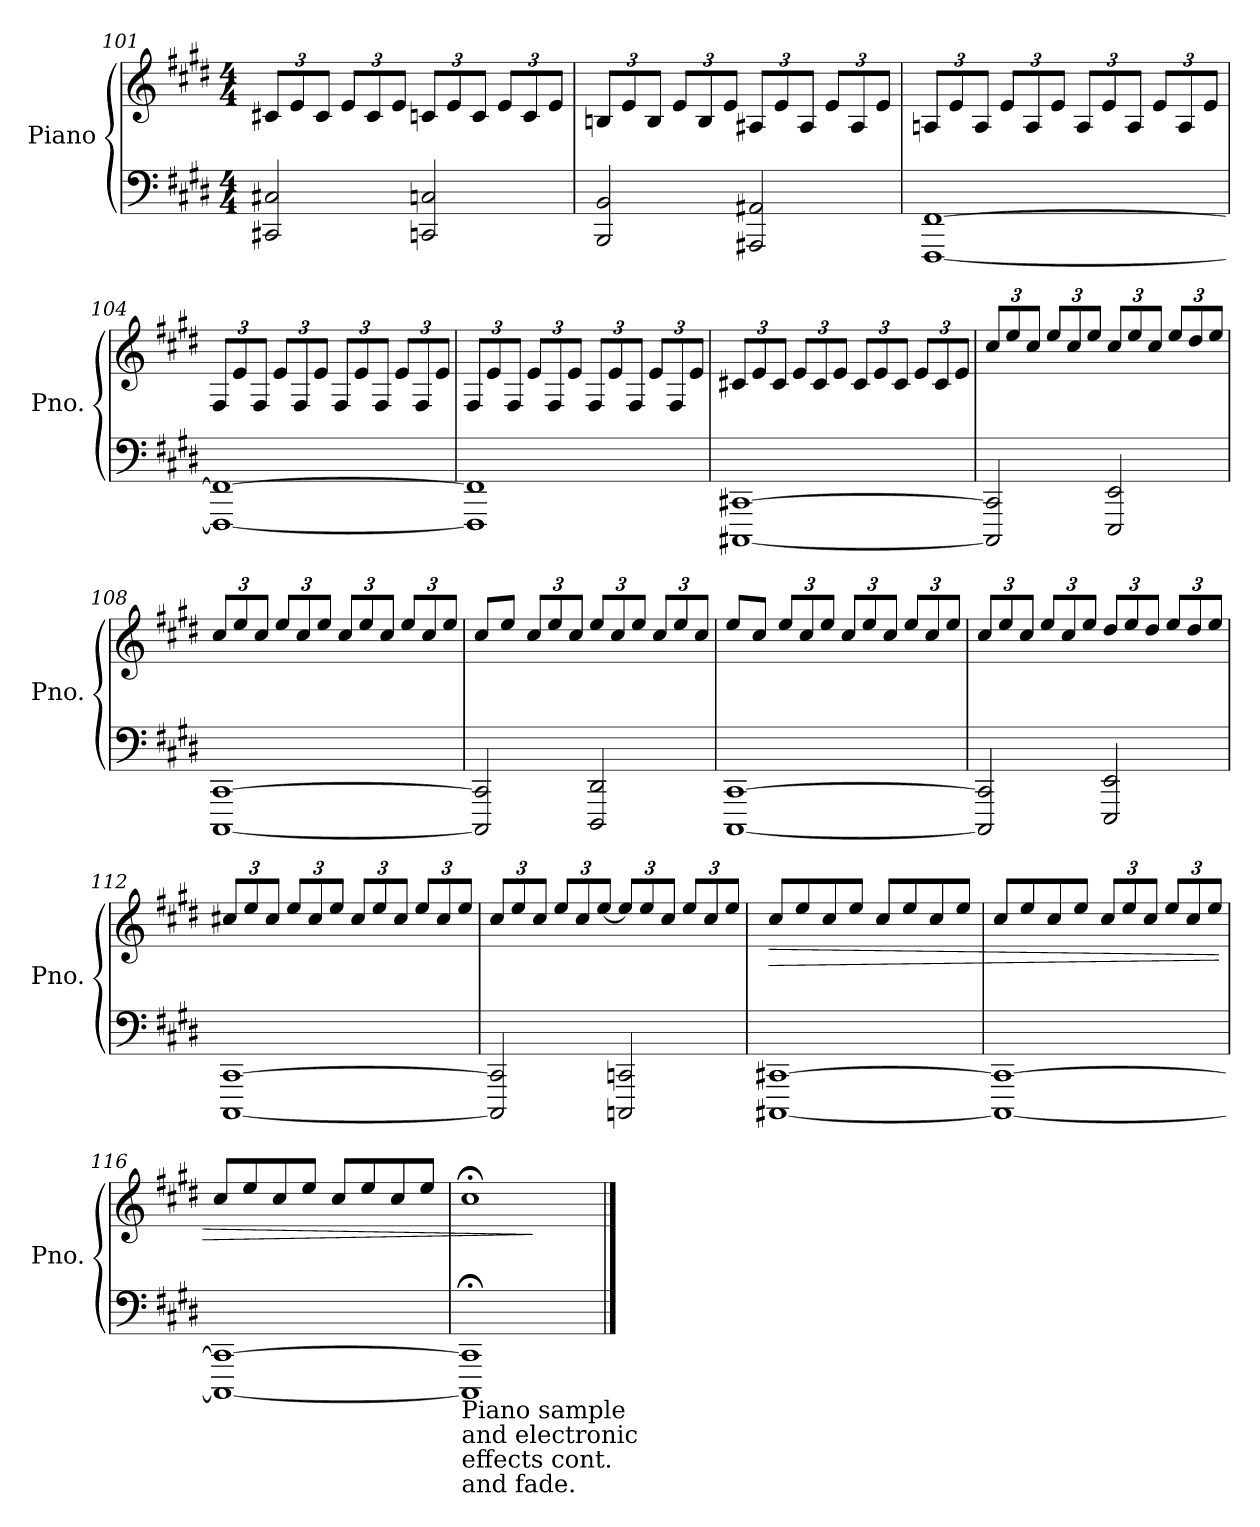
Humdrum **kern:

**kern	**kern	**dynam
*part1	*part1	*part1
*staff2	*staff1	*staff1/2
*I"Piano	*	*
*I'Pno.	*	*
!!LO:LB:g=z
*clefF4	*clefG2	*
*k[f#c#g#d#]	*k[f#c#g#d#]	*
*M4/4	*M4/4	*
*	*Xbrackettup	*
=101	=101	=101
2CC#X/ 2C#X/	12c#X/L	.
.	12e/	.
.	12c#/J	.
.	12e/L	.
.	12c#/	.
.	12e/J	.
2CCn/ 2Cn/	12cn/L	.
.	12e/	.
.	12c/J	.
.	12e/L	.
.	12c/	.
.	12e/J	.
=102	=102	=102
2BBB/ 2BB/	12Bn/L	.
.	12e/	.
.	12B/J	.
.	12e/L	.
.	12B/	.
.	12e/J	.
2AAA#X/ 2AA#X/	12A#X/L	.
.	12e/	.
.	12A#/J	.
.	12e/L	.
.	12A#/	.
.	12e/J	.
=103	=103	=103
[1FFF# [1FF#	12An/L	.
.	12e/	.
.	12A/J	.
.	12e/L	.
.	12A/	.
.	12e/J	.
.	12A/L	.
.	12e/	.
.	12A/J	.
.	12e/L	.
.	12A/	.
.	12e/J	.
!!LO:LB:g=z
=104	=104	=104
1FFF#_ 1FF#_	12F#/L	.
.	12e/	.
.	12F#/J	.
.	12e/L	.
.	12F#/	.
.	12e/J	.
.	12F#/L	.
.	12e/	.
.	12F#/J	.
.	12e/L	.
.	12F#/	.
.	12e/J	.
=105	=105	=105
1FFF#] 1FF#]	12F#/L	.
.	12e/	.
.	12F#/J	.
.	12e/L	.
.	12F#/	.
.	12e/J	.
.	12F#/L	.
.	12e/	.
.	12F#/J	.
.	12e/L	.
.	12F#/	.
.	12e/J	.
=106	=106	=106
[1CCC#X [1CC#X	12c#X/L	.
.	12e/	.
.	12c#/J	.
.	12e/L	.
.	12c#/	.
.	12e/J	.
.	12c#/L	.
.	12e/	.
.	12c#/J	.
.	12e/L	.
.	12c#/	.
.	12e/J	.
!!LO:PB:g=z
=107	=107	=107
*	*8ba	*
2CCC#/] 2CC#/]	12c#/L	.
.	12e/	.
.	12c#/J	.
.	12e/L	.
.	12c#/	.
.	12e/J	.
2EEE/ 2EE/	12c#/L	.
.	12e/	.
.	12c#/J	.
.	12e/L	.
.	12d#/	.
.	12e/J	.
=108	=108	=108
[1CCC# [1CC#	12c#/L	.
.	12e/	.
.	12c#/J	.
.	12e/L	.
.	12c#/	.
.	12e/J	.
.	12c#/L	.
.	12e/	.
.	12c#/J	.
.	12e/L	.
.	12c#/	.
.	12e/J	.
=109	=109	=109
2CCC#/] 2CC#/]	8c#/L	.
.	8e/J	.
.	12c#/L	.
.	12e/	.
.	12c#/J	.
2DDD#/ 2DD#/	12e/L	.
.	12c#/	.
.	12e/J	.
.	12c#/L	.
.	12e/	.
.	12c#/J	.
!!LO:LB:g=z
=110	=110	=110
[1CCC# [1CC#	8e/L	.
.	8c#/J	.
.	12e/L	.
.	12c#/	.
.	12e/J	.
.	12c#/L	.
.	12e/	.
.	12c#/J	.
.	12e/L	.
.	12c#/	.
.	12e/J	.
=111	=111	=111
2CCC#/] 2CC#/]	12c#/L	.
.	12e/	.
.	12c#/J	.
.	12e/L	.
.	12c#/	.
.	12e/J	.
2EEE/ 2EE/	12d#/L	.
.	12e/	.
.	12d#/J	.
.	12e/L	.
.	12d#/	.
.	12e/J	.
=112	=112	=112
[1CCC# [1CC#	12c#X/L	.
.	12e/	.
.	12c#/J	.
.	12e/L	.
.	12c#/	.
.	12e/J	.
.	12c#/L	.
.	12e/	.
.	12c#/J	.
.	12e/L	.
.	12c#/	.
.	12e/J	.
!!LO:LB:g=z
=113	=113	=113
2CCC#/] 2CC#/]	12c#/L	.
.	12e/	.
.	12c#/J	.
.	12e/L	.
.	12c#/	.
.	[12e/J	.
2CCCn/ 2CCn/	12e/L]	.
.	12e/	.
.	12c#/J	.
.	12e/L	.
.	12c#/	.
.	12e/J	.
=114	=114	=114
!	!	!LO:HP:b
[1CCC#X [1CC#X	8c#/L	>
.	8e/	.
.	8c#/	.
.	8e/J	.
.	8c#/L	.
.	8e/	.
.	8c#/	.
.	8e/J	.
=115	=115	=115
1CCC#_ 1CC#_	8c#/L	.
.	8e/	.
.	8c#/	.
.	8e/J	.
.	12c#/L	.
.	12e/	.
.	12c#/J	.
.	12e/L	.
.	12c#/	.
.	12e/J	.
=116	=116	=116
1CCC#_ 1CC#_	8c#/L	.
.	8e/	.
.	8c#/	.
.	8e/J	.
.	8c#/L	.
.	8e/	.
.	8c#/	.
.	8e/J	.
=117	=117	=117
!LO:TX:b:t=Piano sample	!	!
!LO:TX:b:t=and electronic	!	!
!LO:TX:b:t=effects cont.	!	!
!LO:TX:b:t=and fade.	!	!
1CCC#];< 1CC#];<	1c#;<	.
.	.	]
*X8ba	*	*
==	==	==
*-	*-	*-
